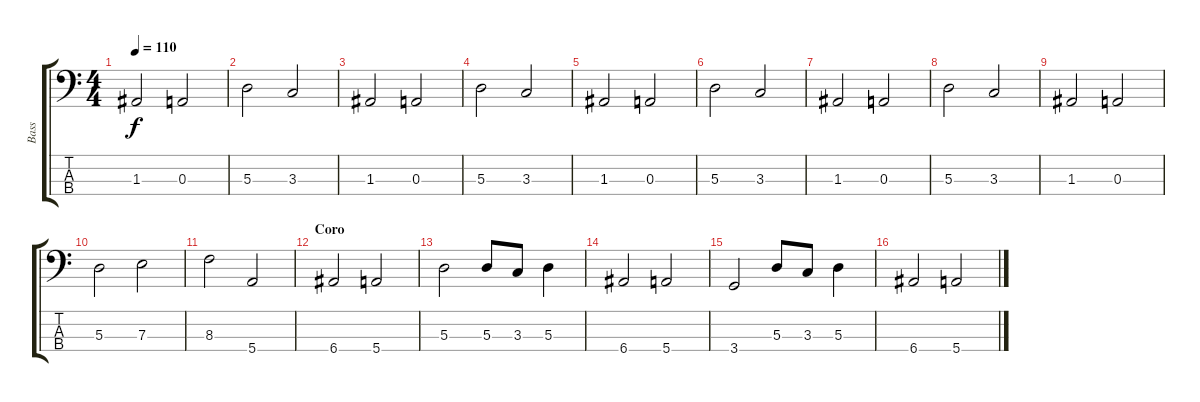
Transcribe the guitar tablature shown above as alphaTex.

\track ("Bass" "Bass") {instrument electricbassfinger}
\staff {score tabs}
\tuning (G2 D2 A1 E1) {hide}
\ts (4 4)
\tempo 110
\clef f4
\ks c
1.3.2{dy f} 0.3.2 |
5.3.2 3.3.2 |
1.3.2 0.3.2 |
5.3.2 3.3.2 |
1.3.2 0.3.2 |
5.3.2 3.3.2 |
1.3.2 0.3.2 |
5.3.2 3.3.2 |
1.3.2 0.3.2 |
5.3.2 7.3.2 |
8.3.2 5.4.2 |
\section ("" "Coro")
6.4.2 5.4.2 |
5.3.2 5.3.8 3.3.8 5.3.4 |
6.4.2 5.4.2 |
3.4.2 5.3.8 3.3.8 5.3.4 |
6.4.2 5.4.2
